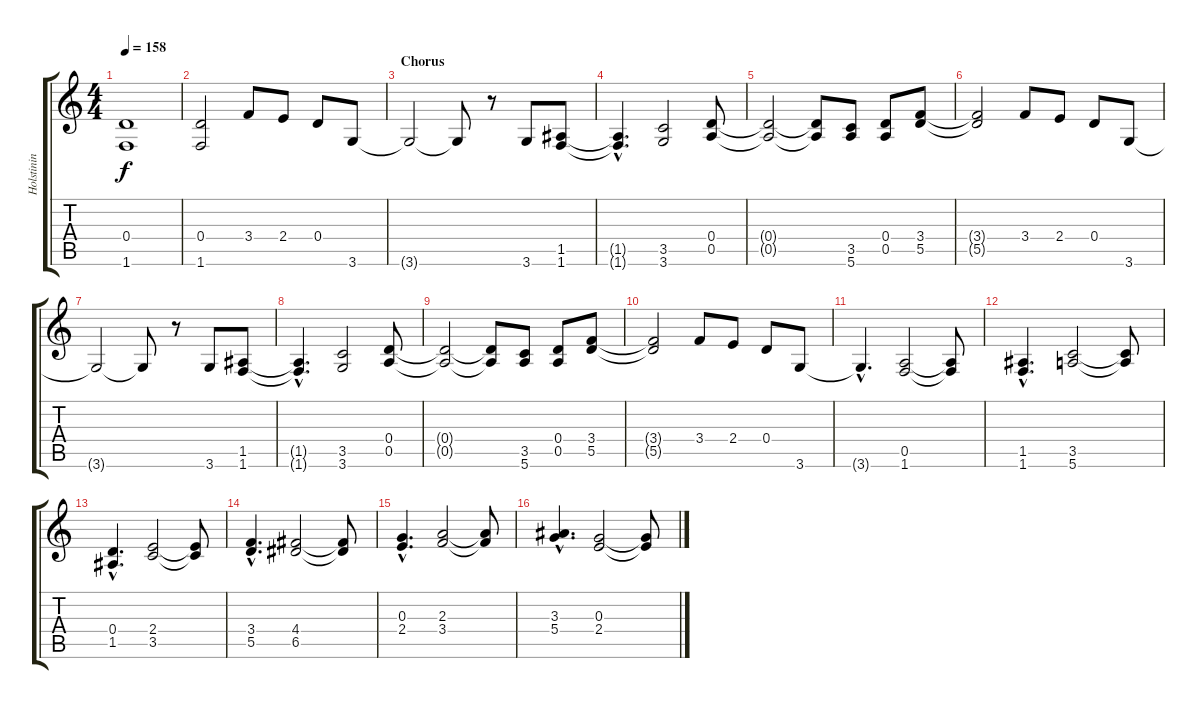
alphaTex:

\track ("Holstinin" "Holstinin") {instrument distortionguitar}
\staff {score tabs}
\tuning (E4 B3 G3 D3 A2 E2) {hide}
\ts (4 4)
\tempo 158
\clef g2
\ks c
(0.4 1.6).1{dy f} |
(0.4 1.6).2 3.4.8 2.4.8 0.4.8 3.6.8 |
\section ("" "Chorus")
3.6{t}.2 3.6{t}.8 r.8 3.6.8 (1.5 1.6).8 |
(1.5{hac t} 1.6{hac t}).4{d} (3.5 3.6).2 (0.4 0.5).8 |
(0.4{t} 0.5{t}).2 (0.4{t} 0.5{t}).8 (3.5 5.6).8 (0.4 0.5).8 (3.4 5.5).8 |
(3.4{t} 5.5{t}).2 3.4.8 2.4.8 0.4.8 3.6.8 |
3.6{t}.2 3.6{t}.8 r.8 3.6.8 (1.5 1.6).8 |
(1.5{hac t} 1.6{hac t}).4{d} (3.5 3.6).2 (0.4 0.5).8 |
(0.4{t} 0.5{t}).2 (0.4{t} 0.5{t}).8 (3.5 5.6).8 (0.4 0.5).8 (3.4 5.5).8 |
(3.4{t} 5.5{t}).2 3.4.8 2.4.8 0.4.8 3.6.8 |
3.6{hac t}.4{d} (0.5 1.6).2 (0.5{t} 1.6{t}).8 |
(1.5{hac} 1.6{hac}).4{d} (3.5 5.6).2 (3.5{t} 5.6{t}).8 |
(0.4{hac} 1.5{hac}).4{d} (2.4 3.5).2 (2.4{t} 3.5{t}).8 |
(3.4{hac} 5.5{hac}).4{d} (4.4 6.5).2 (4.4{t} 6.5{t}).8 |
(0.3{hac} 2.4{hac}).4{d} (2.3 3.4).2 (2.3{t} 3.4{t}).8 |
(3.3{hac} 5.4{hac}).4{d} (0.3 2.4).2 (0.3{t} 2.4{t}).8
